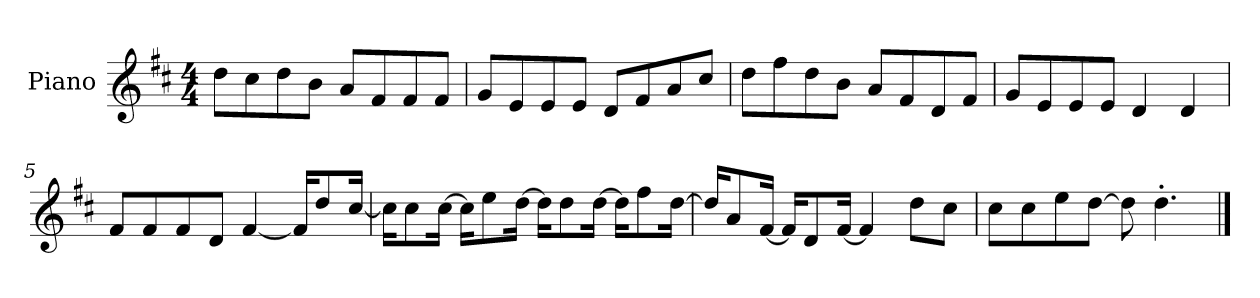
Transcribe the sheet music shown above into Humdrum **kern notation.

**kern
*part1
*staff1
*I"Piano
*I'P-no
*clefG2
*k[f#c#]
*M4/4
*MM90
=1
8dd\L
8cc#\
8dd\
8b\J
8a/L
8f#/
8f#/
8f#/J
=2
8g/L
8e/
8e/
8e/J
8d/L
8f#/
8a/
8cc#/J
=3
8dd\L
8ff#\
8dd\
8b\J
8a/L
8f#/
8d/
8f#/J
=4
8g/L
8e/
8e/
8e/J
4d/
4d/
=5
8f#/L
8f#/
8f#/
8d/J
[4f#/
16f#/KL]
8dd/
[16cc#/Jk
!!LO:LB:g=z
=6
16cc#\KL]
8cc#\
[16cc#\Jk
16cc#\KL]
8ee\
[16dd\Jk
16dd\KL]
8dd\
[16dd\Jk
16dd\KL]
8ff#\
[16dd\Jk
=7
16dd/KL]
8a/
[16f#/Jk
16f#/KL]
8d/
[16f#/Jk
4f#/]
8dd\L
8cc#\J
=8
8cc#\L
8cc#\
8ee\
[8dd\J
8dd\]
4.dd'\
==
*-
